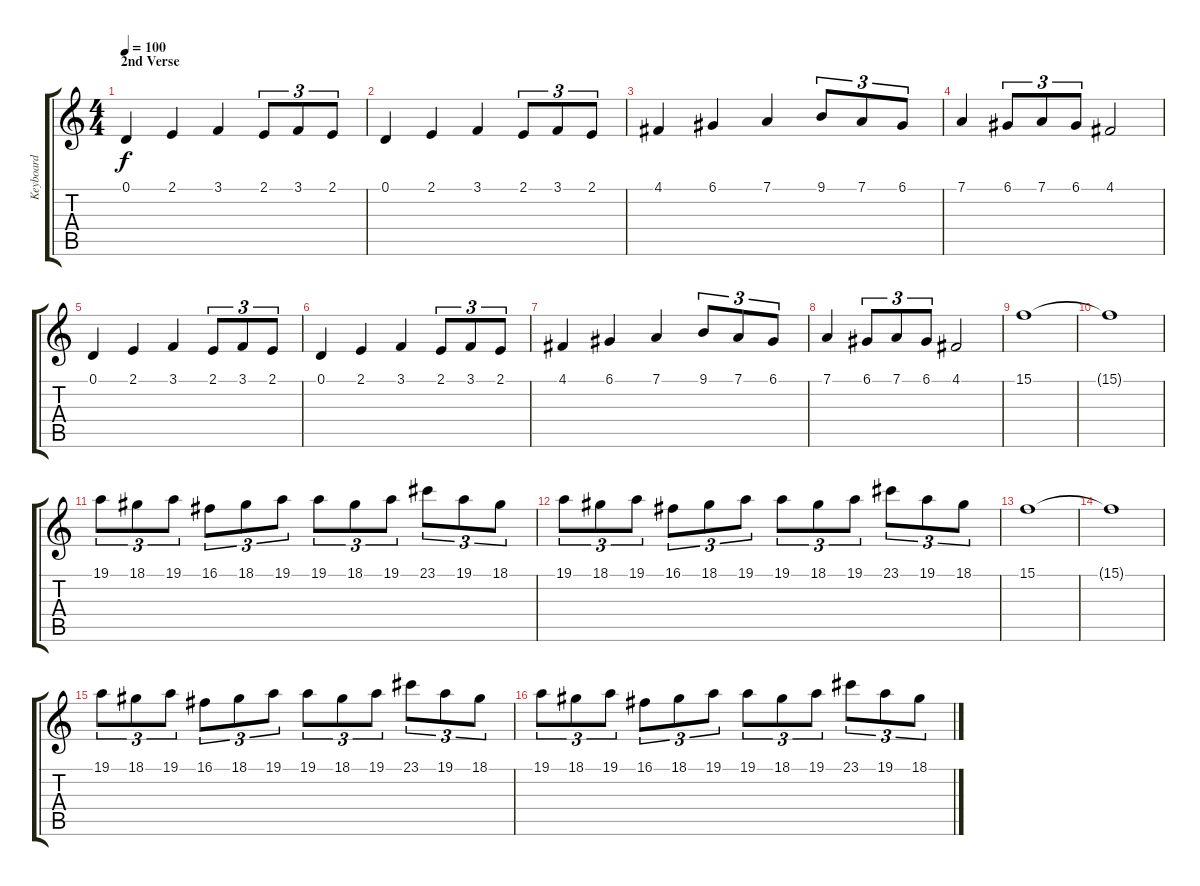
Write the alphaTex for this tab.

\track ("Keyboard" "Keyboard") {instrument tremolostrings}
\staff {score tabs}
\tuning (D4 A3 F3 C3 G2 D2) {hide}
\ts (4 4)
\section ("" "2nd Verse")
\tempo 100
\clef g2
\ks c
0.1.4{dy f} 2.1.4 3.1.4 2.1.8{tu (3 2)} 3.1.8{tu (3 2)} 2.1.8{tu (3 2)} |
0.1.4 2.1.4 3.1.4 2.1.8{tu (3 2)} 3.1.8{tu (3 2)} 2.1.8{tu (3 2)} |
4.1.4 6.1.4 7.1.4 9.1.8{tu (3 2)} 7.1.8{tu (3 2)} 6.1.8{tu (3 2)} |
7.1.4 6.1.8{tu (3 2)} 7.1.8{tu (3 2)} 6.1.8{tu (3 2)} 4.1.2 |
0.1.4 2.1.4 3.1.4 2.1.8{tu (3 2)} 3.1.8{tu (3 2)} 2.1.8{tu (3 2)} |
0.1.4 2.1.4 3.1.4 2.1.8{tu (3 2)} 3.1.8{tu (3 2)} 2.1.8{tu (3 2)} |
4.1.4 6.1.4 7.1.4 9.1.8{tu (3 2)} 7.1.8{tu (3 2)} 6.1.8{tu (3 2)} |
7.1.4 6.1.8{tu (3 2)} 7.1.8{tu (3 2)} 6.1.8{tu (3 2)} 4.1.2 |
15.1.1{volume 14} |
15.1{t}.1 |
19.1.8{tu (3 2)} 18.1.8{tu (3 2)} 19.1.8{tu (3 2)} 16.1.8{tu (3 2)} 18.1.8{tu (3 2)} 19.1.8{tu (3 2)} 19.1.8{tu (3 2)} 18.1.8{tu (3 2)} 19.1.8{tu (3 2)} 23.1.8{tu (3 2)} 19.1.8{tu (3 2)} 18.1.8{tu (3 2)} |
19.1.8{tu (3 2)} 18.1.8{tu (3 2)} 19.1.8{tu (3 2)} 16.1.8{tu (3 2)} 18.1.8{tu (3 2)} 19.1.8{tu (3 2)} 19.1.8{tu (3 2)} 18.1.8{tu (3 2)} 19.1.8{tu (3 2)} 23.1.8{tu (3 2)} 19.1.8{tu (3 2)} 18.1.8{tu (3 2)} |
15.1.1{volume 14} |
15.1{t}.1 |
19.1.8{tu (3 2)} 18.1.8{tu (3 2)} 19.1.8{tu (3 2)} 16.1.8{tu (3 2)} 18.1.8{tu (3 2)} 19.1.8{tu (3 2)} 19.1.8{tu (3 2)} 18.1.8{tu (3 2)} 19.1.8{tu (3 2)} 23.1.8{tu (3 2)} 19.1.8{tu (3 2)} 18.1.8{tu (3 2)} |
19.1.8{tu (3 2)} 18.1.8{tu (3 2)} 19.1.8{tu (3 2)} 16.1.8{tu (3 2)} 18.1.8{tu (3 2)} 19.1.8{tu (3 2)} 19.1.8{tu (3 2)} 18.1.8{tu (3 2)} 19.1.8{tu (3 2)} 23.1.8{tu (3 2)} 19.1.8{tu (3 2)} 18.1.8{tu (3 2)}
